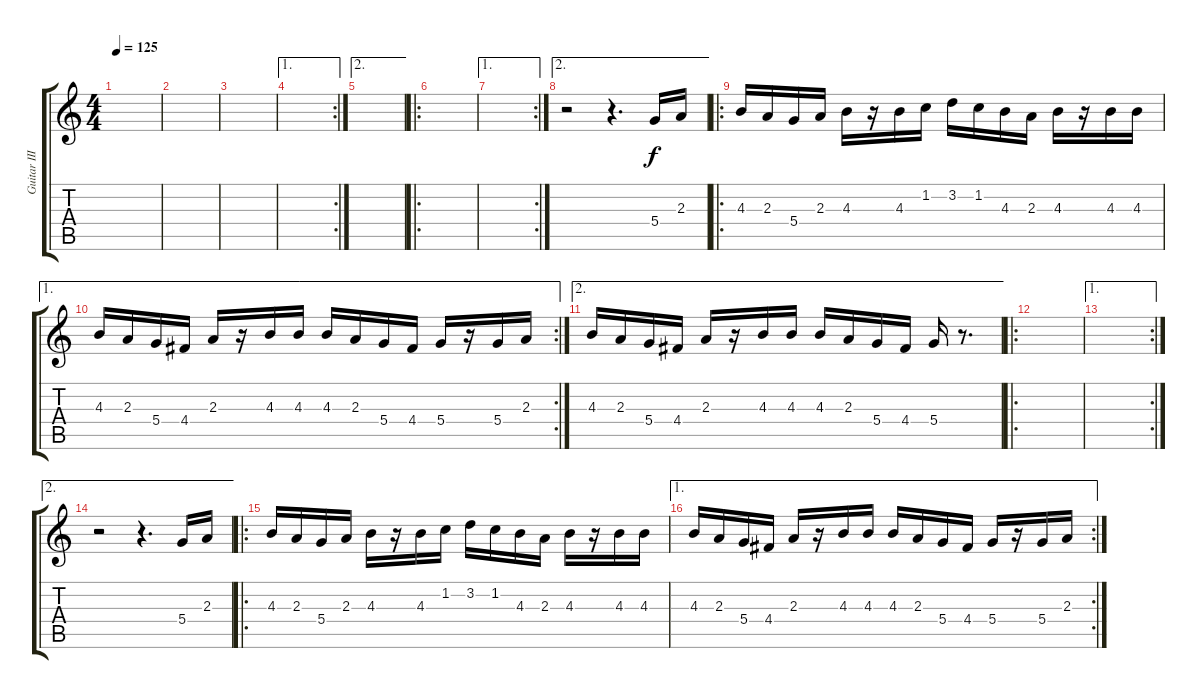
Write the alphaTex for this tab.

\track ("Guitar III" "Guitar III") {instrument acousticguitarsteel}
\staff {score tabs}
\tuning (E4 B3 G3 D3 A2 E2) {hide}
\ts (4 4)
\tempo 125
\clef g2
\ks c
|
|
|
\ae 1
\rc 2
|
\ae 2
|
\ro
|
\ae 1
\rc 2
|
\ae 2
r.2 r.4{d} 5.4.16 2.3.16 |
\ro
4.3.16 2.3.16 5.4.16 2.3.16 4.3.16 r.16 4.3.16 1.2.16 3.2.16 1.2.16 4.3.16 2.3.16 4.3.16 r.16 4.3.16 4.3.16 |
\ae 1
\rc 2
4.3.16 2.3.16 5.4.16 4.4.16 2.3.16 r.16 4.3.16 4.3.16 4.3.16 2.3.16 5.4.16 4.4.16 5.4.16 r.16 5.4.16 2.3.16 |
\ae 2
4.3.16 2.3.16 5.4.16 4.4.16 2.3.16 r.16 4.3.16 4.3.16 4.3.16 2.3.16 5.4.16 4.4.16 5.4.16 r.8{d} |
\ro
|
\ae 1
\rc 2
|
\ae 2
r.2 r.4{d} 5.4.16 2.3.16 |
\ro
4.3.16 2.3.16 5.4.16 2.3.16 4.3.16 r.16 4.3.16 1.2.16 3.2.16 1.2.16 4.3.16 2.3.16 4.3.16 r.16 4.3.16 4.3.16 |
\ae 1
\rc 2
4.3.16 2.3.16 5.4.16 4.4.16 2.3.16 r.16 4.3.16 4.3.16 4.3.16 2.3.16 5.4.16 4.4.16 5.4.16 r.16 5.4.16 2.3.16
